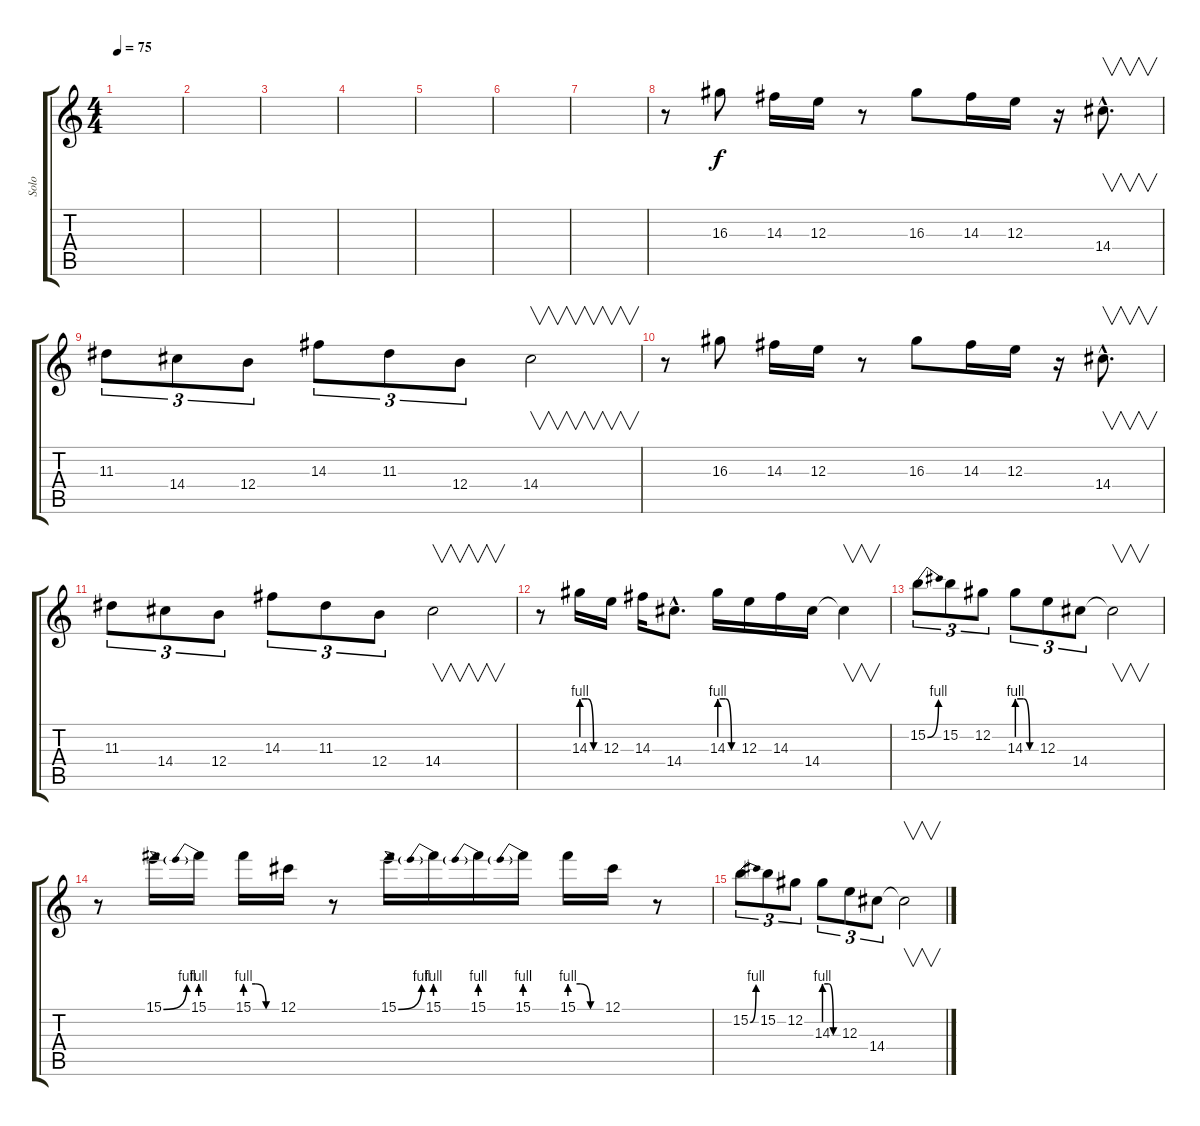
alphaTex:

\track ("Solo " "Solo ") {instrument distortionguitar}
\staff {score tabs}
\tuning (Db4 Ab3 E3 B2 Gb2 Db2) {hide}
\ts (4 4)
\tempo 75
\clef g2
\ks c
|
|
|
|
|
|
|
r.8 16.3.8 14.3.16 12.3.16 r.8 16.3.8 14.3.16 12.3.16 r.16 14.4{hac}.8{v d} |
11.3.8{tu (3 2)} 14.4.8{tu (3 2)} 12.4.8{tu (3 2)} 14.3.8{tu (3 2)} 11.3.8{tu (3 2)} 12.4.8{tu (3 2)} 14.4.2{v} |
r.8 16.3.8 14.3.16 12.3.16 r.8 16.3.8 14.3.16 12.3.16 r.16 14.4{hac}.8{v d} |
11.3.8{tu (3 2)} 14.4.8{tu (3 2)} 12.4.8{tu (3 2)} 14.3.8{tu (3 2)} 11.3.8{tu (3 2)} 12.4.8{tu (3 2)} 14.4.2{v} |
r.8 14.3{be (custom 0 4 20 4 40 0 60 0)}.16 12.3.16 14.3.16 14.4{hac}.8{d} 14.3{be (custom 0 4 20 4 40 0 60 0)}.16 12.3.16 14.3.16 14.4.16 14.4{t}.4{v} |
15.2{be (bend 0 0 60 4)}.8{tu (3 2)} 15.2.8{tu (3 2)} 12.2.8{tu (3 2)} 14.3{be (custom 0 4 20 4 40 0 60 0)}.8{tu (3 2)} 12.3.8{tu (3 2)} 14.4.8{tu (3 2)} 14.4{t}.2{v} |
r.8 15.1{be (bend 0 0 60 4)}.16 15.1{be (prebend 0 4 60 4)}.16 15.1{be (custom 0 4 20 4 40 0 60 0)}.16 12.1.16 r.8 15.1{be (bend 0 0 60 4)}.16 15.1{be (prebend 0 4 60 4)}.16 15.1{be (prebend 0 4 60 4)}.16 15.1{be (prebend 0 4 60 4)}.16 15.1{be (custom 0 4 20 4 40 0 60 0)}.16 12.1.16 r.8 |
15.2{be (bend 0 0 60 4)}.8{tu (3 2)} 15.2.8{tu (3 2)} 12.2.8{tu (3 2)} 14.3{be (custom 0 4 20 4 40 0 60 0)}.8{tu (3 2)} 12.3.8{tu (3 2)} 14.4.8{tu (3 2)} 14.4{t}.2{v}
